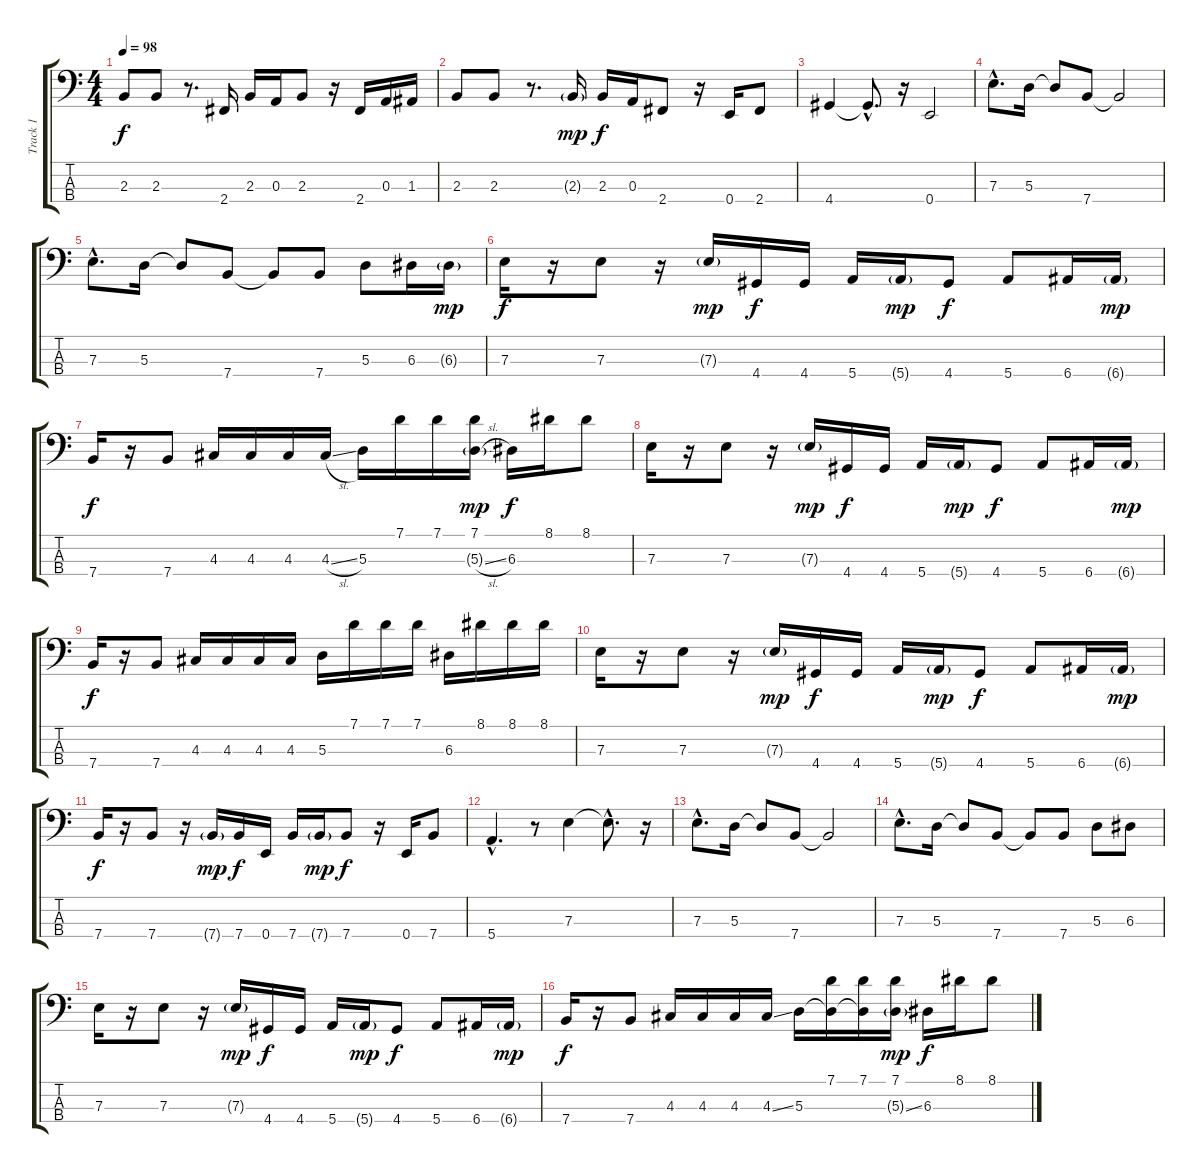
\track ("Track 1" "Track 1") {instrument electricbassfinger}
\staff {score tabs}
\tuning (G2 D2 A1 E1) {hide}
\ts (4 4)
\tempo 98
\clef f4
\ks c
2.3.8{dy f} 2.3.8 r.8{d} 2.4.16 2.3.16 0.3.16 2.3.8 r.16 2.4.16 0.3.16 1.3.16 |
2.3.8 2.3.8 r.8{d} 2.3{g}.16{dy mp} 2.3.16{dy f} 0.3.16 2.4.8 r.16 0.4.16 2.4.8 |
4.4.4 4.4{hac t}.8{d} r.16 0.4.2 |
7.3{hac}.8{d} 5.3.16 5.3{t}.8 7.4.8 7.4{t}.2 |
7.3{hac}.8{d} 5.3.16 5.3{t}.8 7.4.8 7.4{t}.8 7.4.8 5.3.8 6.3.16 6.3{g}.16{dy mp} |
7.3.16{dy f} r.16 7.3.8 r.16 7.3{g}.16{dy mp} 4.4.16{dy f} 4.4.16 5.4.16 5.4{g}.16{dy mp} 4.4.8{dy f} 5.4.8 6.4.16 6.4{g}.16{dy mp} |
7.4.16{dy f} r.16 7.4.8 4.3.16 4.3.16 4.3.16 4.3{sl}.16 5.3.16 7.1.16 7.1.16 (7.1 5.3{sl g}).16{dy mp} 6.3.16{dy f} 8.1.16 8.1.8 |
7.3.16 r.16 7.3.8 r.16 7.3{g}.16{dy mp} 4.4.16{dy f} 4.4.16 5.4.16 5.4{g}.16{dy mp} 4.4.8{dy f} 5.4.8 6.4.16 6.4{g}.16{dy mp} |
7.4.16{dy f} r.16 7.4.8 4.3.16 4.3.16 4.3.16 4.3.16 5.3.16 7.1.16 7.1.16 7.1.16 6.3.16 8.1.16 8.1.16 8.1.16 |
7.3.16 r.16 7.3.8 r.16 7.3{g}.16{dy mp} 4.4.16{dy f} 4.4.16 5.4.16 5.4{g}.16{dy mp} 4.4.8{dy f} 5.4.8 6.4.16 6.4{g}.16{dy mp} |
7.4.16{dy f} r.16 7.4.8 r.16 7.4{g}.16{dy mp} 7.4.16{dy f} 0.4.16 7.4.16 7.4{g}.16{dy mp} 7.4.8{dy f} r.16 0.4.16 7.4.8 |
5.4{hac}.4{d} r.8 7.3.4 7.3{hac t}.8{d} r.16 |
7.3{hac}.8{d} 5.3.16 5.3{t}.8 7.4.8 7.4{t}.2 |
7.3{hac}.8{d} 5.3.16 5.3{t}.8 7.4.8 7.4{t}.8 7.4.8 5.3.8 6.3.8 |
7.3.16 r.16 7.3.8 r.16 7.3{g}.16{dy mp} 4.4.16{dy f} 4.4.16 5.4.16 5.4{g}.16{dy mp} 4.4.8{dy f} 5.4.8 6.4.16 6.4{g}.16{dy mp} |
7.4.16{dy f} r.16 7.4.8 4.3.16 4.3.16 4.3.16 4.3{ss}.16 5.3.16 (7.1 5.3{t}).16 (7.1 5.3{t}).16 (7.1 5.3{ss g}).16{dy mp} 6.3.16{dy f} 8.1.16 8.1.8
